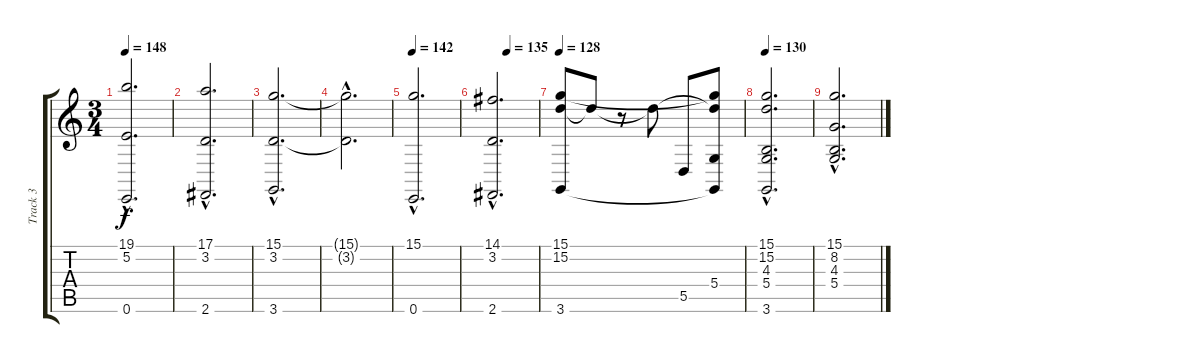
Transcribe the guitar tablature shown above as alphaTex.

\track ("Track 3" "Track 3") {instrument stringensemble1}
\staff {score tabs}
\tuning (E4 B3 G3 D3 A2 E2) {hide}
\ts (3 4)
\tempo 148
\clef g2
\ks c
(19.1{hac t} 5.2{hac} 0.6{hac}).2{d dy f} |
(17.1{hac} 3.2{hac} 2.6{hac}).2{d} |
(15.1{hac} 3.2{hac} 3.6{hac}).2{d} |
(15.1{hac t} 3.2{hac t}).2{d} |
\tempo 142
(15.1{hac} 0.6{hac}).2{d} |
\tempo (135 0.3333333333333333)
(14.1{hac} 3.2{hac} 2.6{hac}).2{d} |
\tempo 128
(15.1 15.2 3.6).8 15.2{t}.8 r.8 15.2{t}.8 5.5.8 (15.1{t} 15.2{t} 5.4 3.6{t}).8 |
\tempo 130
(15.1{hac} 15.2{hac} 4.3{hac} 5.4{hac} 3.6{hac}).2{d} |
(15.1{hac} 8.2{hac} 4.3{hac} 5.4{hac}).2{d}
